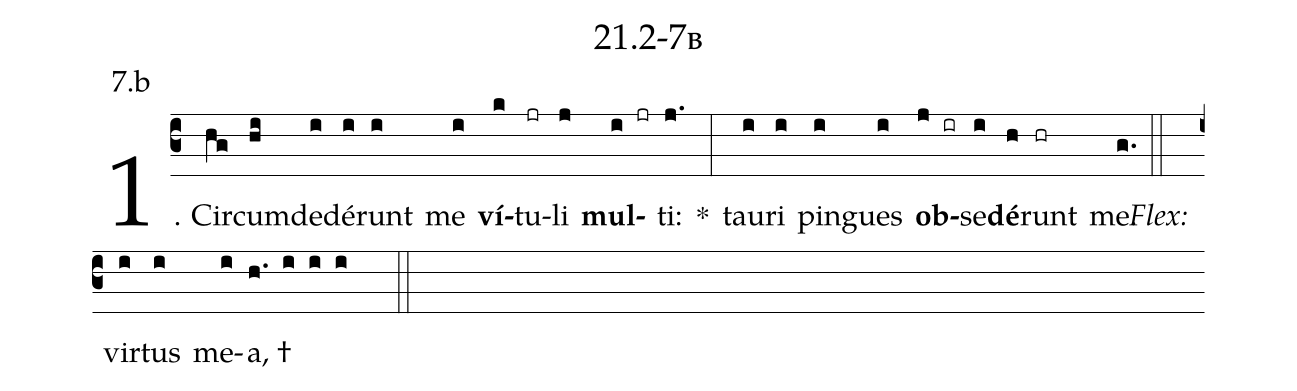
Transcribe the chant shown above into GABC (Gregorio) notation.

name: 21.2-7b;
annotation: 7.b;
%%
(c3)1. Cir(hg)cum(hi)de(i)dé(i)runt(i) me(i) <b>ví</b>(k)tu(jr)li(j) <b>mul</b>(i jr)ti:(j.) *(:) tau(i)ri(i) pin(i)gues(i) <b>ob</b>(j ir)se(i)<b>dé</b>(h)runt(hr) me.(g.) (::)
<i>Flex:</i>()  vir(i)tus(i) me(i)a, †(h. i i i  ::)

%E(i) u(i) o(j) u(i) a(h) e.(g.) (::)
